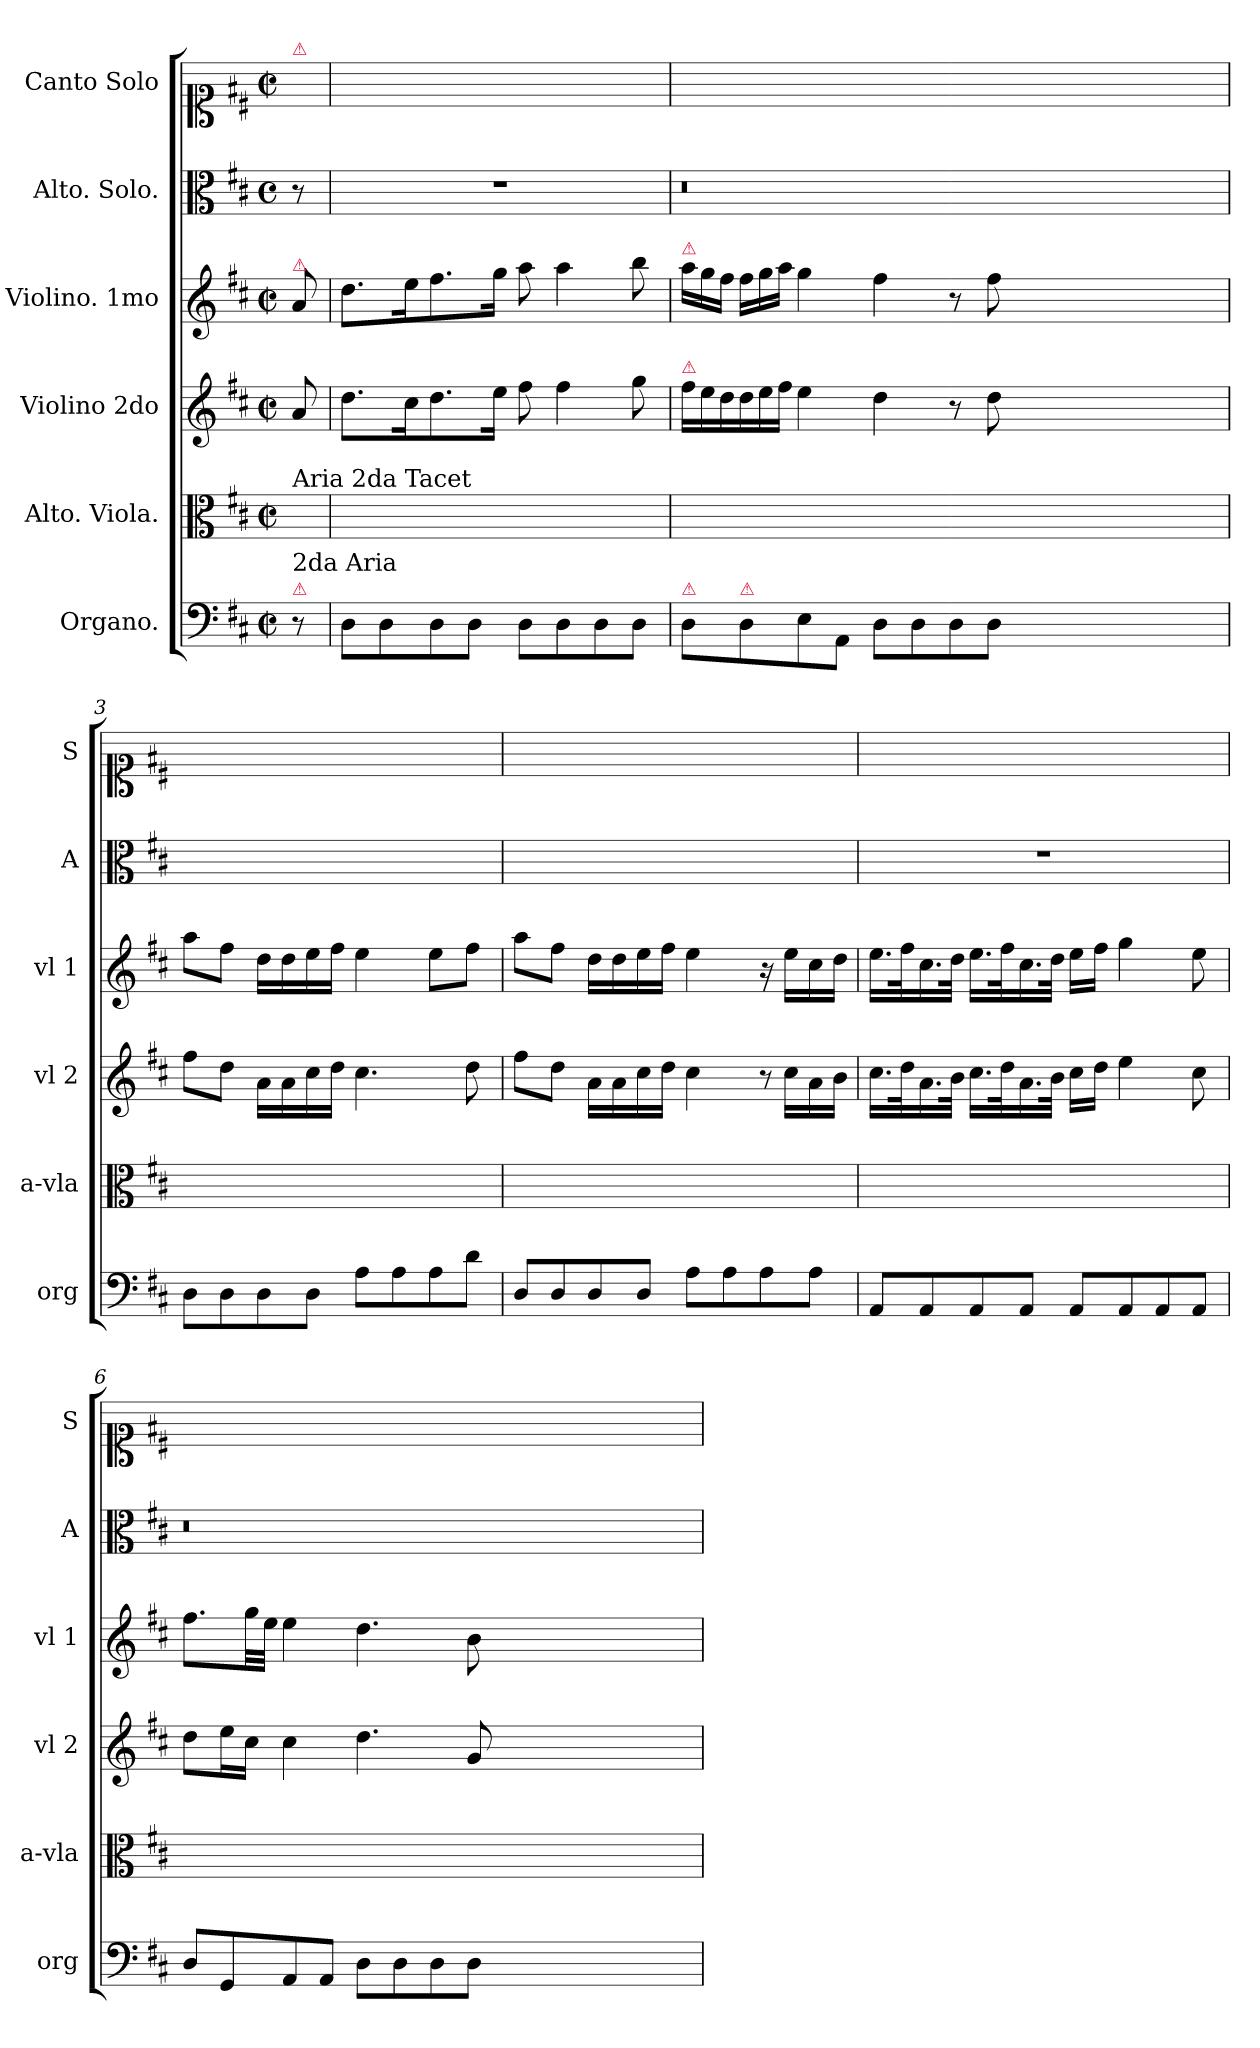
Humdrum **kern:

**kern	**kern	**kern	**kern	**kern	**kern
*part6	*part5	*part4	*part3	*part2	*part1
*staff6	*staff5	*staff4	*staff3	*staff2	*staff1
*I"Organo.	*I"Alto. Viola.	*I"Violino 2do	*I"Violino. 1mo	*I"Alto. Solo.	*I"Canto Solo
*I'org	*I'a-vla	*I'vl 2	*I'vl 1	*I'A	*I'S
*clefF4	*clefC3	*clefG2	*clefG2	*clefC3	*clefC1
*k[f#c#]	*k[f#c#]	*k[f#c#]	*k[f#c#]	*k[f#c#]	*k[f#c#]
*M2/2	*M2/2	*M2/2	*M2/2	*M2/2	*M2/2
*met(c|)	*met(c|)	*met(c|)	*met(c|)	*met(c)	*met(c|)
=	=	=	=	=	=
!	!	!	!	!	!LO:TX:a:color=crimson:t=⚠
!	!	!	!LO:TX:a:color=crimson:t=⚠	!	!
!	!LO:TX:a:t=Aria 2da Tacet	!	!	!	!
!LO:TX:a:color=crimson:t=⚠	!	!	!	!	!
!LO:TX:a:t=2da Aria	!	!	!	!	!
8r	8ryy	8a/	8a/	8r	8ryy
=1	=1	=1	=1	=1	=1
8D\L	1ryy	8.dd\L	8.dd\L	1r	1ryy
8D\	.	.	.	.	.
.	.	16cc#\K	16ee\K	.	.
8D\	.	8.dd\	8.ff#\	.	.
8D\J	.	.	.	.	.
.	.	16ee\Jk	16gg\Jk	.	.
8D\L	.	8ff#\	8aa\	.	.
8D\	.	4ff#\	4aa\	.	.
8D\	.	.	.	.	.
8D\J	.	8gg\	8bb\	.	.
=2	=2	=2	=2	=2	=2
*	*	*Xtuplet	*Xtuplet	*	*
!	!	!	!LO:TX:a:color=crimson:t=⚠	!	!
!	!	!LO:TX:a:color=crimson:t=⚠	!	!	!
!LO:TX:a:color=crimson:t=⚠	!	!	!	!	!
8D\L	1ryy	24ff#\LL	24aa\LL	0.r	1ryy
.	.	24ee\	24gg\	.	.
.	.	24dd\	24ff#\JJ	.	.
!LO:TX:a:color=crimson:t=⚠	!	!	!	!	!
8D\	.	24dd\	24ff#\LL	.	.
.	.	24ee\	24gg\	.	.
.	.	24ff#\JJ	24aa\JJ	.	.
8E\	.	4ee\	4gg\	.	.
8AA/J	.	.	.	.	.
8D\L	.	4dd\	4ff#\	.	.
8D\	.	.	.	.	.
8D\	.	8r	8r	.	.
8D\J	.	8dd\	8ff#\	.	.
0ryy	0ryy	0ryy	0ryy	.	0ryy
=3	=3	=3	=3	=3	=3
8D\L	1ryy	8ff#\L	8aa\L	1ryy	1ryy
8D\	.	8dd\J	8ff#\J	.	.
8D\	.	16a\LL	16dd\LL	.	.
.	.	16a\	16dd\	.	.
8D\J	.	16cc#\	16ee\	.	.
.	.	16dd\JJ	16ff#\JJ	.	.
8A\L	.	4.cc#\	4ee\	.	.
8A\	.	.	.	.	.
8A\	.	.	8ee\L	.	.
8d\J	.	8dd\	8ff#\J	.	.
=4	=4	=4	=4	=4	=4
8D/L	1ryy	8ff#\L	8aa\L	1ryy	1ryy
8D/	.	8dd\J	8ff#\J	.	.
8D/	.	16a\LL	16dd\LL	.	.
.	.	16a\	16dd\	.	.
8D/J	.	16cc#\	16ee\	.	.
.	.	16dd\JJ	16ff#\JJ	.	.
8A\L	.	4cc#\	4ee\	.	.
8A\	.	.	.	.	.
!	!	!LO:N:vis=8	!	!	!
8A\	.	16r	16r	.	.
.	.	16cc#\LL	16ee\LL	.	.
8A\J	.	16a\	16cc#\	.	.
.	.	16b\JJ	16dd\JJ	.	.
=5	=5	=5	=5	=5	=5
8AA/L	1ryy	16.cc#\LL	16.ee\LL	1r	1ryy
.	.	32dd\K	32ff#\K	.	.
8AA/	.	16.a\	16.cc#\	.	.
.	.	32b\JJk	32dd\JJk	.	.
8AA/	.	16.cc#\LL	16.ee\LL	.	.
.	.	32dd\K	32ff#\K	.	.
8AA/J	.	16.a\	16.cc#\	.	.
.	.	32b\JJk	32dd\JJk	.	.
8AA/L	.	16cc#\LL	16ee\LL	.	.
.	.	16dd\JJ	16ff#\JJ	.	.
8AA/	.	4ee\	4gg\	.	.
8AA/	.	.	.	.	.
8AA/J	.	8cc#\	8ee\	.	.
=6	=6	=6	=6	=6	=6
8D/L	1ryy	8dd\L	8.ff#\L	0.r	1ryy
8GG/	.	16ee\L	.	.	.
.	.	16cc#\JJ	32gg\LL	.	.
.	.	.	32ee\JJJ	.	.
8AA/	.	4cc#\	4ee\	.	.
8AA/J	.	.	.	.	.
8D\L	.	4.dd\	4.dd\	.	.
8D\	.	.	.	.	.
8D\	.	.	.	.	.
8D\J	.	8g/	8b\	.	.
0ryy	0ryy	0ryy	0ryy	.	0ryy
=	=	=	=	=	=
*-	*-	*-	*-	*-	*-
